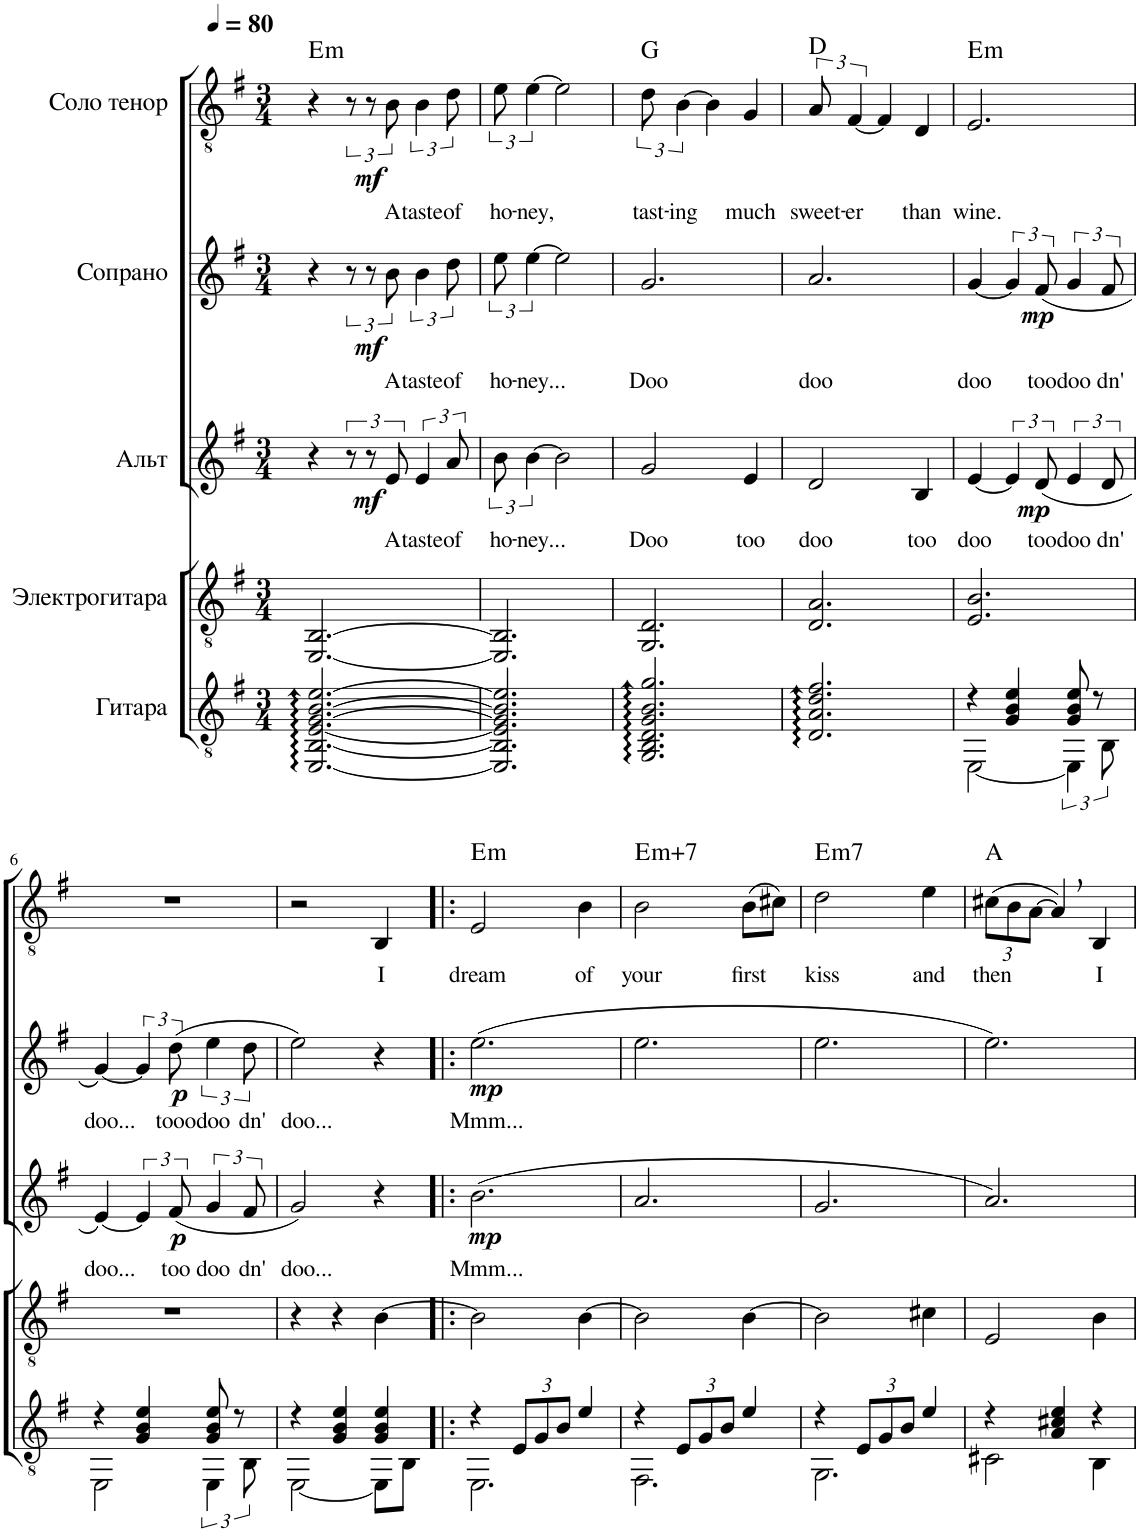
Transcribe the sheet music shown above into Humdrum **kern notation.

**kern	**kern	**kern	**text	**dynam	**kern	**text	**dynam	**kern	**text	**dynam	**harte
*part5	*part4	*part3	*part3	*part3	*part2	*part2	*part2	*part1	*part1	*part1	*part1
*staff5	*staff4	*staff3	*staff3	*staff3	*staff2	*staff2	*staff2	*staff1	*staff1	*staff1	*
*I"Гитара	*I"Электрогитара	*I"Альт	*	*	*I"Сопрано	*	*	*I"Соло тенор	*	*	*
*clefGv2	*clefGv2	*clefG2	*	*	*clefG2	*	*	*clefGv2	*	*	*
*	*	*	*	*	*Trd1c2	*	*	*Trd8c14	*	*	*
*k[f#]	*k[f#]	*k[f#]	*	*	*k[f#]	*	*	*k[f#]	*	*	*
*M3/4	*M3/4	*M3/4	*	*	*M3/4	*	*	*M3/4	*	*	*
*MM80	*MM80	*MM80	*	*	*MM80	*	*	*MM80	*	*	*
=1	=1	=1	=1	=1	=1	=1	=1	=1	=1	=1	=1
!	!	!	!	!	!	!	!	!	!	!	!LO:H:kt=m
[2.EE/ [2.BB/ [2.E/ [2.G/ [2.B/ [2.e/	[2.EE/ [2.BB/	4r	.	.	4r	.	.	4r	.	.	E:min
.	.	12r	.	.	12r	.	.	12r	.	.	.
!	!	!	!	!LO:DY:b	!	!	!LO:DY:b	!	!	!LO:DY:b	!
.	.	12r	.	mf	12r	.	mf	12r	.	mf	.
!	!	!	!LO:LY:b	!	!	!LO:LY:b	!	!	!LO:LY:b	!	!
.	.	12e/	A	.	12b\	A	.	12B\	A	.	.
!	!	!	!LO:LY:b	!	!	!LO:LY:b	!	!	!LO:LY:b	!	!
.	.	6e/	taste	.	6b\	taste	.	6B\	taste	.	.
!	!	!	!LO:LY:b	!	!	!LO:LY:b	!	!	!LO:LY:b	!	!
.	.	12a/	of	.	12dd\	of	.	12d\	of	.	.
=2	=2	=2	=2	=2	=2	=2	=2	=2	=2	=2	=2
!	!	!	!LO:LY:b	!	!	!LO:LY:b	!	!	!LO:LY:b	!	!
2.EE/] 2.BB/] 2.E/] 2.G/] 2.B/] 2.e/]	2.EE/] 2.BB/]	12b\	ho-	.	12ee\	ho-	.	12e\	ho-	.	.
!	!	!	!LO:LY:b	!	!	!LO:LY:b	!	!	!LO:LY:b	!	!
.	.	[6b\	-ney...	.	[6ee\	-ney...	.	[6e\	-ney,	.	.
.	.	2b\]	.	.	2ee\]	.	.	2e\]	.	.	.
=3	=3	=3	=3	=3	=3	=3	=3	=3	=3	=3	=3
!	!	!	!LO:LY:b	!	!	!LO:LY:b	!	!	!LO:LY:b	!	!
2.GG/ 2.BB/ 2.D/ 2.G/ 2.B/ 2.g/	2.GG/ 2.D/	2g/	Doo	.	2.g/	Doo	.	12d\	tast-	.	G:maj
!	!	!	!	!	!	!	!	!	!LO:LY:b	!	!
.	.	.	.	.	.	.	.	[6B\	-ing	.	.
.	.	.	.	.	.	.	.	4B\]	.	.	.
!	!	!	!LO:LY:b	!	!	!	!	!	!LO:LY:b	!	!
.	.	4e/	too	.	.	.	.	4G/	much	.	.
=4	=4	=4	=4	=4	=4	=4	=4	=4	=4	=4	=4
!	!	!	!LO:LY:b	!	!	!LO:LY:b	!	!	!LO:LY:b	!	!
2.D/ 2.A/ 2.d/ 2.f#/	2.D/ 2.A/	2d/	doo	.	2.a/	doo	.	12A/	sweet-	.	D:maj
!	!	!	!	!	!	!	!	!	!LO:LY:b	!	!
.	.	.	.	.	.	.	.	[6F#/	-er	.	.
.	.	.	.	.	.	.	.	4F#/]	.	.	.
!	!	!	!LO:LY:b	!	!	!	!	!	!LO:LY:b	!	!
.	.	4B/	too	.	.	.	.	4D/	than	.	.
=5	=5	=5	=5	=5	=5	=5	=5	=5	=5	=5	=5
*^	*	*	*	*	*	*	*	*	*	*	*
!	!	!	!	!LO:LY:b	!	!	!LO:LY:b	!	!	!LO:LY:b	!	!LO:H:kt=m
4r	[2EE\	2.E/ 2.B/	[4e/	doo	.	[4g/	doo	.	2.E/	wine.	.	E:min
4G/ 4B/ 4e/	.	.	6e/]	.	.	6g/]	.	.	.	.	.	.
!	!	!	!	!LO:LY:b	!LO:DY:b	!	!LO:LY:b	!LO:DY:b	!	!	!	!
.	.	.	(12d/	too	mp	(12f#/	too	mp	.	.	.	.
!	!	!	!	!LO:LY:b	!	!	!LO:LY:b	!	!	!	!	!
8G/ 8B/ 8e/	6EE\]	.	6e/	doo	.	6g/	doo	.	.	.	.	.
8r	.	.	.	.	.	.	.	.	.	.	.	.
!	!	!	!	!LO:LY:b	!	!	!LO:LY:b	!	!	!	!	!
.	12BB\	.	12d/	dn'	.	12f#/	dn'	.	.	.	.	.
!!LO:LB:g=z
=6	=6	=6	=6	=6	=6	=6	=6	=6	=6	=6	=6	=6
!	!	!	!	!LO:LY:b	!	!	!LO:LY:b	!	!	!	!	!
4r	2EE\	2.r	[4e/)	doo...	.	[4g/)	doo...	.	2.r	.	.	.
4G/ 4B/ 4e/	.	.	6e/]	.	.	6g/]	.	.	.	.	.	.
!	!	!	!	!LO:LY:b	!LO:DY:b	!	!LO:LY:b	!LO:DY:b	!	!	!	!
.	.	.	(12f#/	too	p	(12dd\	tooo	p	.	.	.	.
!	!	!	!	!LO:LY:b	!	!	!LO:LY:b	!	!	!	!	!
8G/ 8B/ 8e/	6EE\	.	6g/	doo	.	6ee\	doo	.	.	.	.	.
8r	.	.	.	.	.	.	.	.	.	.	.	.
!	!	!	!	!LO:LY:b	!	!	!LO:LY:b	!	!	!	!	!
.	12BB\	.	12f#/	dn'	.	12dd\	dn'	.	.	.	.	.
=7	=7	=7	=7	=7	=7	=7	=7	=7	=7	=7	=7	=7
!	!	!	!	!LO:LY:b	!	!	!LO:LY:b	!	!	!	!	!
4r	[2EE\	4r	2g/)	doo...	.	2ee\)	doo...	.	2r	.	.	.
4G/ 4B/ 4e/	.	4r	.	.	.	.	.	.	.	.	.	.
!	!	!	!	!	!	!	!	!	!	!LO:LY:b	!	!
4G/ 4B/ 4e/	8EE\L]	[4B\	4r	.	.	4r	.	.	4BB/	I	.	.
.	8BB\J	.	.	.	.	.	.	.	.	.	.	.
=8!|:	=8!|:	=8!|:	=8!|:	=8!|:	=8!|:	=8!|:	=8!|:	=8!|:	=8!|:	=8!|:	=8!|:	=8!|:
!	!	!	!	!LO:LY:b	!LO:DY:b	!	!LO:LY:b	!LO:DY:b	!	!LO:LY:b	!	!LO:H:kt=m
4r	2.EE\	2B\]	(2.b\	Mmm...	mp	(2.ee\	Mmm...	mp	2E/	dream	.	E:min
*Xbrackettup	*	*	*	*	*	*	*	*	*	*	*	*
12E/L	.	.	.	.	.	.	.	.	.	.	.	.
12G/	.	.	.	.	.	.	.	.	.	.	.	.
12B/J	.	.	.	.	.	.	.	.	.	.	.	.
!	!	!	!	!	!	!	!	!	!	!LO:LY:b	!	!
4e/	.	[4B\	.	.	.	.	.	.	4B\	of	.	.
=9	=9	=9	=9	=9	=9	=9	=9	=9	=9	=9	=9	=9
!	!	!	!	!	!	!	!	!	!	!LO:LY:b	!	!LO:H:kt=m
4r	2.FF#\	2B\]	2.a/	.	.	2.ee\	.	.	2B\	your	.	E:min(#7)
12E/L	.	.	.	.	.	.	.	.	.	.	.	.
12G/	.	.	.	.	.	.	.	.	.	.	.	.
12B/J	.	.	.	.	.	.	.	.	.	.	.	.
!	!	!	!	!	!	!	!	!	!	!LO:LY:b	!	!
4e/	.	[4B\	.	.	.	.	.	.	(8B\L	first	.	.
.	.	.	.	.	.	.	.	.	8c#X\J)	.	.	.
=10	=10	=10	=10	=10	=10	=10	=10	=10	=10	=10	=10	=10
!	!	!	!	!	!	!	!	!	!	!LO:LY:b	!	!LO:H:kt=m7
4r	2.GG\	2B\]	2.g/	.	.	2.ee\	.	.	2d\	kiss	.	E:min7
12E/L	.	.	.	.	.	.	.	.	.	.	.	.
12G/	.	.	.	.	.	.	.	.	.	.	.	.
12B/J	.	.	.	.	.	.	.	.	.	.	.	.
!	!	!	!	!	!	!	!	!	!	!LO:LY:b	!	!
4e/	.	4c#X\	.	.	.	.	.	.	4e\	and	.	.
=11	=11	=11	=11	=11	=11	=11	=11	=11	=11	=11	=11	=11
*	*	*	*	*	*	*	*	*	*Xbrackettup	*	*	*
!	!	!	!	!	!	!	!	!	!	!LO:LY:b	!	!
4r	2C#X\	2E/	2.a/)	.	.	2.ee\)	.	.	(12c#X\L	then	.	A:maj
.	.	.	.	.	.	.	.	.	12B\	.	.	.
.	.	.	.	.	.	.	.	.	[12A\J	.	.	.
4A/ 4c#X/ 4e/	.	.	.	.	.	.	.	.	4A,/])	.	.	.
!	!	!	!	!	!	!	!	!	!	!LO:LY:b	!	!
4r	4BB\	4B\	.	.	.	.	.	.	4BB/	I	.	.
*v	*v	*	*	*	*	*	*	*	*	*	*	*
=	=	=	=	=	=	=	=	=	=	=	=
*-	*-	*-	*-	*-	*-	*-	*-	*-	*-	*-	*-
